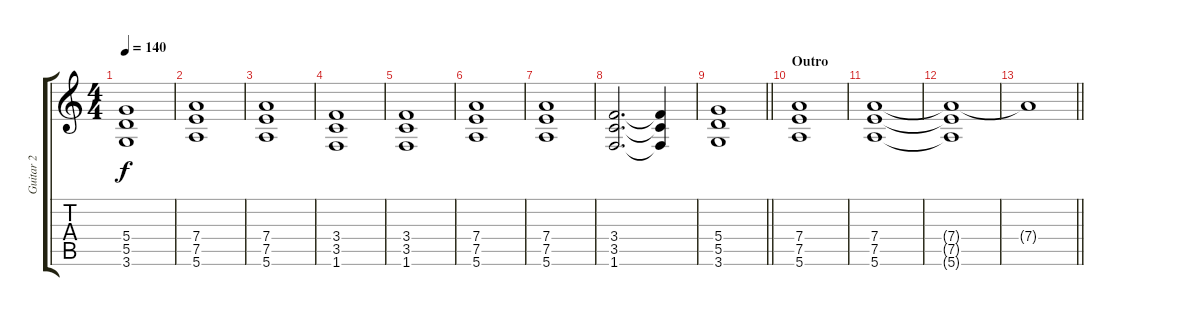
\track ("Guitar 2" "Guitar 2") {instrument distortionguitar}
\staff {score tabs}
\tuning (E4 B3 G3 D3 A2 E2) {hide}
\ts (4 4)
\tempo 140
\clef g2
\ks c
(5.4 5.5 3.6).1{dy f} |
(7.4 7.5 5.6).1 |
(7.4 7.5 5.6).1 |
(3.4 3.5 1.6).1 |
(3.4 3.5 1.6).1 |
(7.4 7.5 5.6).1 |
(7.4 7.5 5.6).1 |
(3.4 3.5 1.6).2{d} (3.4{t} 3.5{t} 1.6{t}).4 |
\barLineRight lightlight
(5.4 5.5 3.6).1 |
\section ("" "Outro")
(7.4 7.5 5.6).1 |
(7.4 7.5 5.6).1 |
(7.4{t} 7.5{t} 5.6{t}).1 |
\barLineRight lightlight
7.4{t}.1{volume 6}
